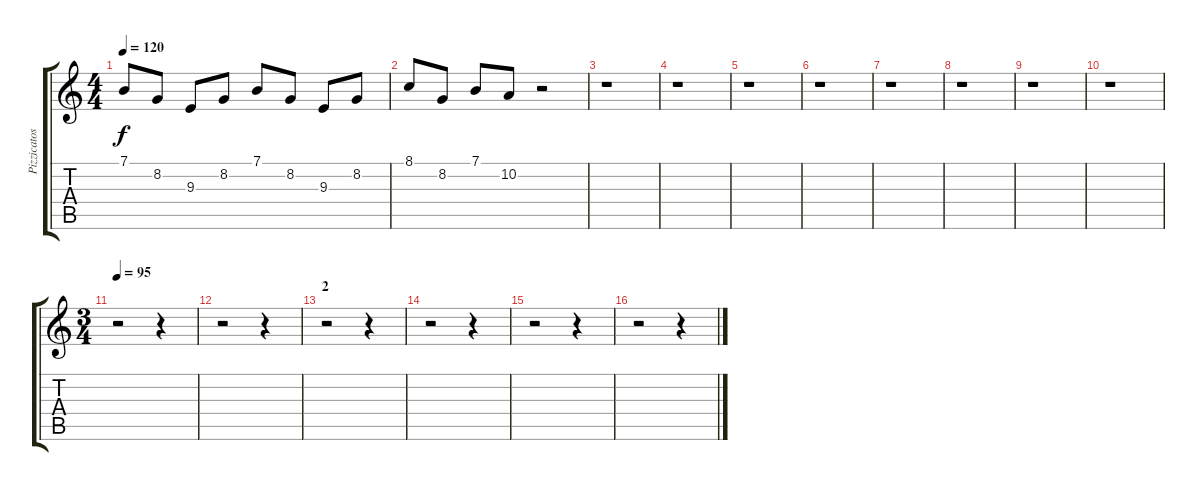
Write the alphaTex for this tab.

\track ("Pizzicatos" "Pizzicatos") {instrument pizzicatostrings}
\staff {score tabs}
\tuning (E4 B3 G3 D3 A2 E2) {hide}
\ts (4 4)
\tempo 120
\clef g2
\ks c
7.1.8{dy f} 8.2.8 9.3.8 8.2.8 7.1.8 8.2.8 9.3.8 8.2.8 |
8.1.8 8.2.8 7.1.8 10.2.8 r.2 |
r.1 |
r.1 |
r.1 |
r.1 |
r.1 |
r.1 |
r.1 |
r.1 |
\ts (3 4)
\tempo 95
r.2 r.4 |
r.2 r.4 |
\section ("" "2")
r.2 r.4 |
r.2 r.4 |
r.2 r.4 |
r.2 r.4
